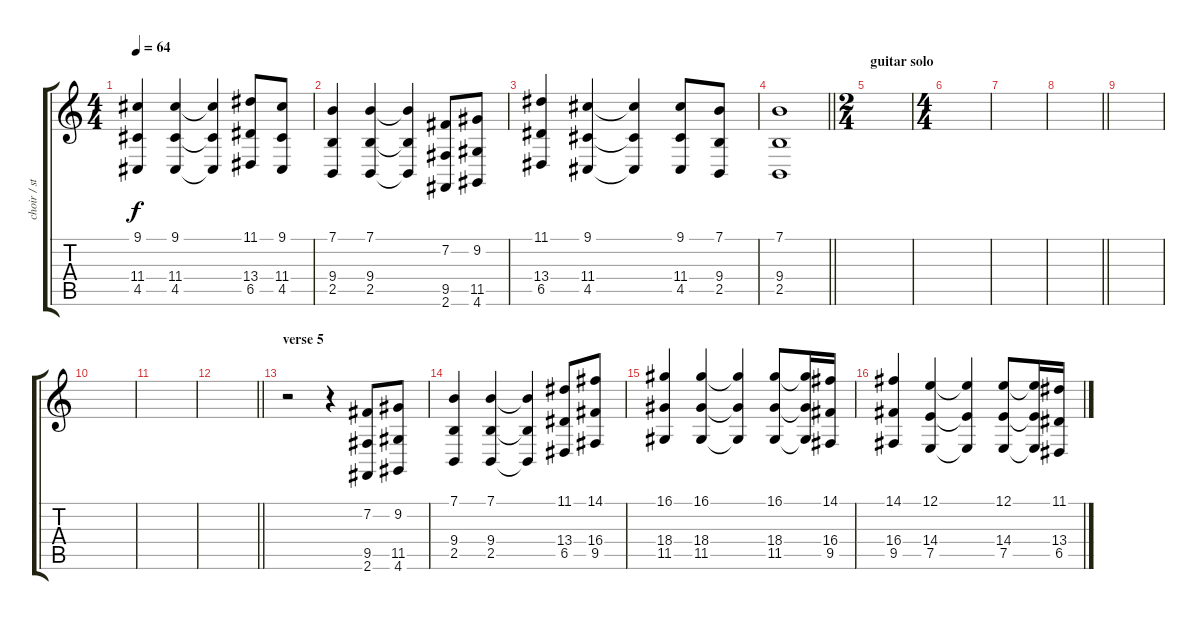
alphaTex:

\track ("choir / strings 1" "choir / st") {instrument choiraahs}
\staff {score tabs}
\tuning (E4 B3 G3 D3 A2 E2) {hide}
\ts (4 4)
\tempo 64
\clef g2
\ks c
(9.1 11.4 4.5).4{dy f} (9.1 11.4 4.5).4 (9.1{t} 11.4{t} 4.5{t}).4 (11.1 13.4 6.5).8 (9.1 11.4 4.5).8 |
(7.1 9.4 2.5).4 (7.1 9.4 2.5).4 (7.1{t} 9.4{t} 2.5{t}).4 (7.2 9.5 2.6).8 (9.2 11.5 4.6).8 |
(11.1 13.4 6.5).4 (9.1 11.4 4.5).4 (9.1{t} 11.4{t} 4.5{t}).4 (9.1 11.4 4.5).8 (7.1 9.4 2.5).8 |
\barLineRight lightlight
(7.1 9.4 2.5).1 |
\ts (2 4)
\section ("" "guitar solo")
|
\ts (4 4)
|
|
\barLineRight lightlight
|
|
|
|
\barLineRight lightlight
|
\section ("" "verse 5")
r.2 r.4 (7.2 9.5 2.6).8 (9.2 11.5 4.6).8 |
(7.1 9.4 2.5).4 (7.1 9.4 2.5).4 (7.1{t} 9.4{t} 2.5{t}).4 (11.1 13.4 6.5).8 (14.1 16.4 9.5).8 |
(16.1 18.4 11.5).4 (16.1 18.4 11.5).4 (16.1{t} 18.4{t} 11.5{t}).4 (16.1 18.4 11.5).8 (16.1{t} 18.4{t} 11.5{t}).16 (14.1 16.4 9.5).16 |
(14.1 16.4 9.5).4 (12.1 14.4 7.5).4 (12.1{t} 14.4{t} 7.5{t}).4 (12.1 14.4 7.5).8 (12.1{t} 14.4{t} 7.5{t}).16 (11.1 13.4 6.5).16
